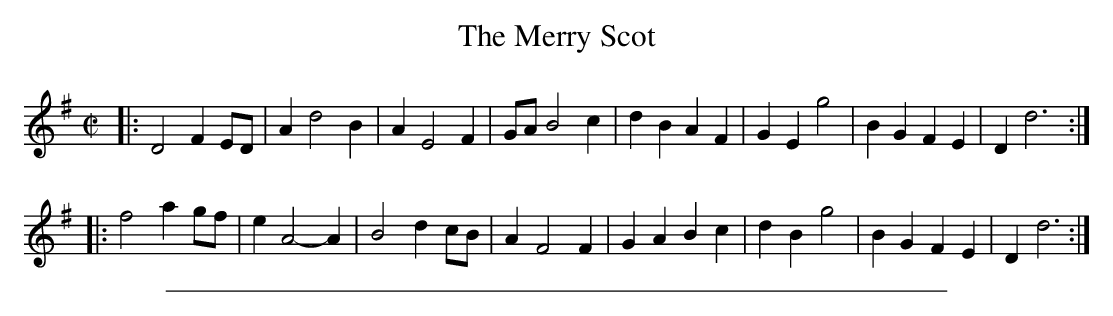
X:1
T: The Merry Scot
M: C|
L: 1/8
K: Dmix
|:\
D4 F2ED | A2 d4 B2 | A2 E4 F2 | GA B4 c2 |\
d2B2 A2F2 | G2E2 g4 | B2G2 F2E2 | D2 d6 :|
|:\
f4 a2gf | e2 A4- A2 | B4 d2cB | A2 F4 F2 |\
G2A2 B2c2 | d2B2 g4 | B2G2 F2E2 | D2 d6 :|
